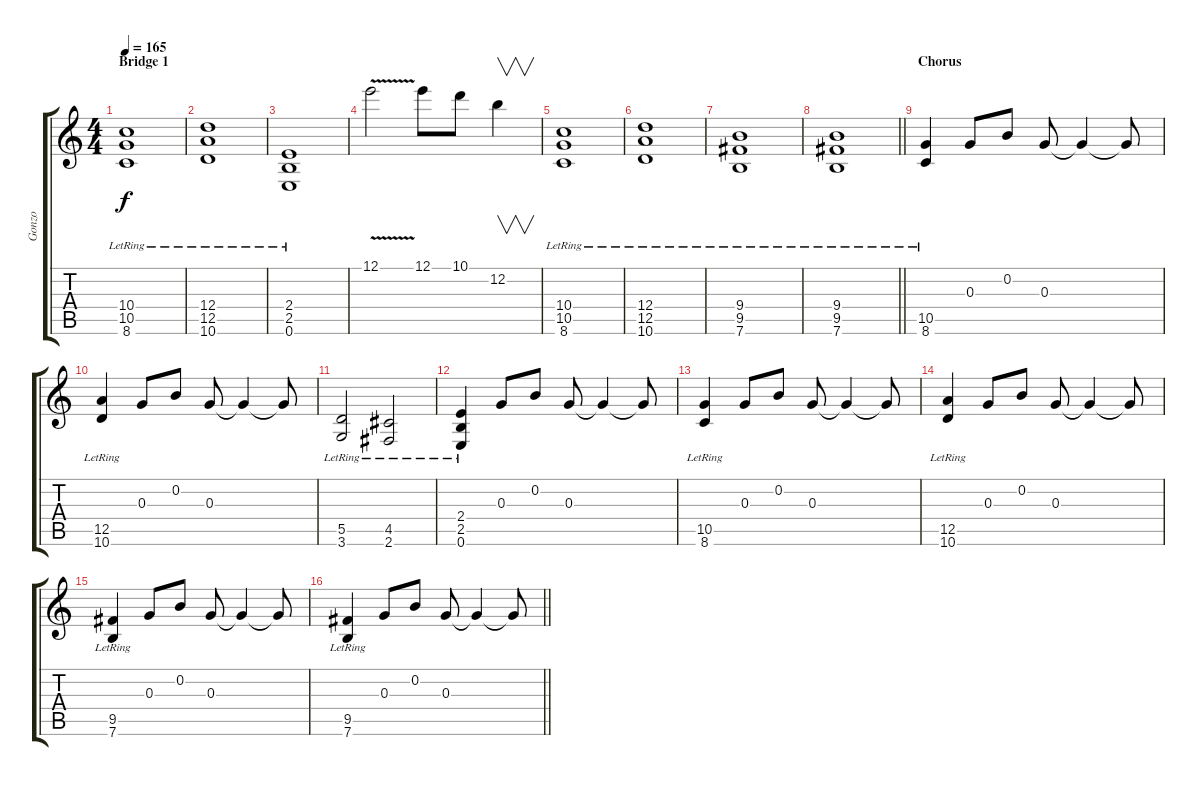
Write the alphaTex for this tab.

\track ("Gonzo" "Gonzo") {instrument overdrivenguitar}
\staff {score tabs}
\tuning (E4 B3 G3 D3 A2 E2) {hide}
\ts (4 4)
\section ("" "Bridge 1")
\tempo 165
\clef g2
\ks c
(10.4{lr} 10.5{lr} 8.6{lr}).1{dy f} |
(12.4{lr} 12.5{lr} 10.6{lr}).1 |
(2.4{lr} 2.5{lr} 0.6{lr}).1 |
12.1{v}.2{volume 14 instrument distortionguitar} 12.1.8 10.1.8 12.2.4{v} |
(10.4{lr} 10.5{lr} 8.6{lr}).1{volume 11 instrument overdrivenguitar} |
(12.4{lr} 12.5{lr} 10.6{lr}).1 |
(9.4{lr} 9.5{lr} 7.6{lr}).1 |
\barLineRight lightlight
(9.4{lr} 9.5{lr} 7.6{lr}).1 |
\section ("" "Chorus")
(10.5{lr} 8.6{lr}).4 0.3.8 0.2.8 0.3.8 0.3{t}.4 0.3{t}.8 |
(12.5{lr} 10.6{lr}).4 0.3.8 0.2.8 0.3.8 0.3{t}.4 0.3{t}.8 |
(5.5{lr} 3.6{lr}).2 (4.5{lr} 2.6{lr}).2 |
(2.4{lr} 2.5{lr} 0.6{lr}).4 0.3.8 0.2.8 0.3.8 0.3{t}.4 0.3{t}.8 |
(10.5{lr} 8.6{lr}).4 0.3.8 0.2.8 0.3.8 0.3{t}.4 0.3{t}.8 |
(12.5{lr} 10.6{lr}).4 0.3.8 0.2.8 0.3.8 0.3{t}.4 0.3{t}.8 |
(9.5{lr} 7.6{lr}).4 0.3.8 0.2.8 0.3.8 0.3{t}.4 0.3{t}.8 |
\barLineRight lightlight
(9.5{lr} 7.6{lr}).4 0.3.8 0.2.8 0.3.8 0.3{t}.4 0.3{t}.8
